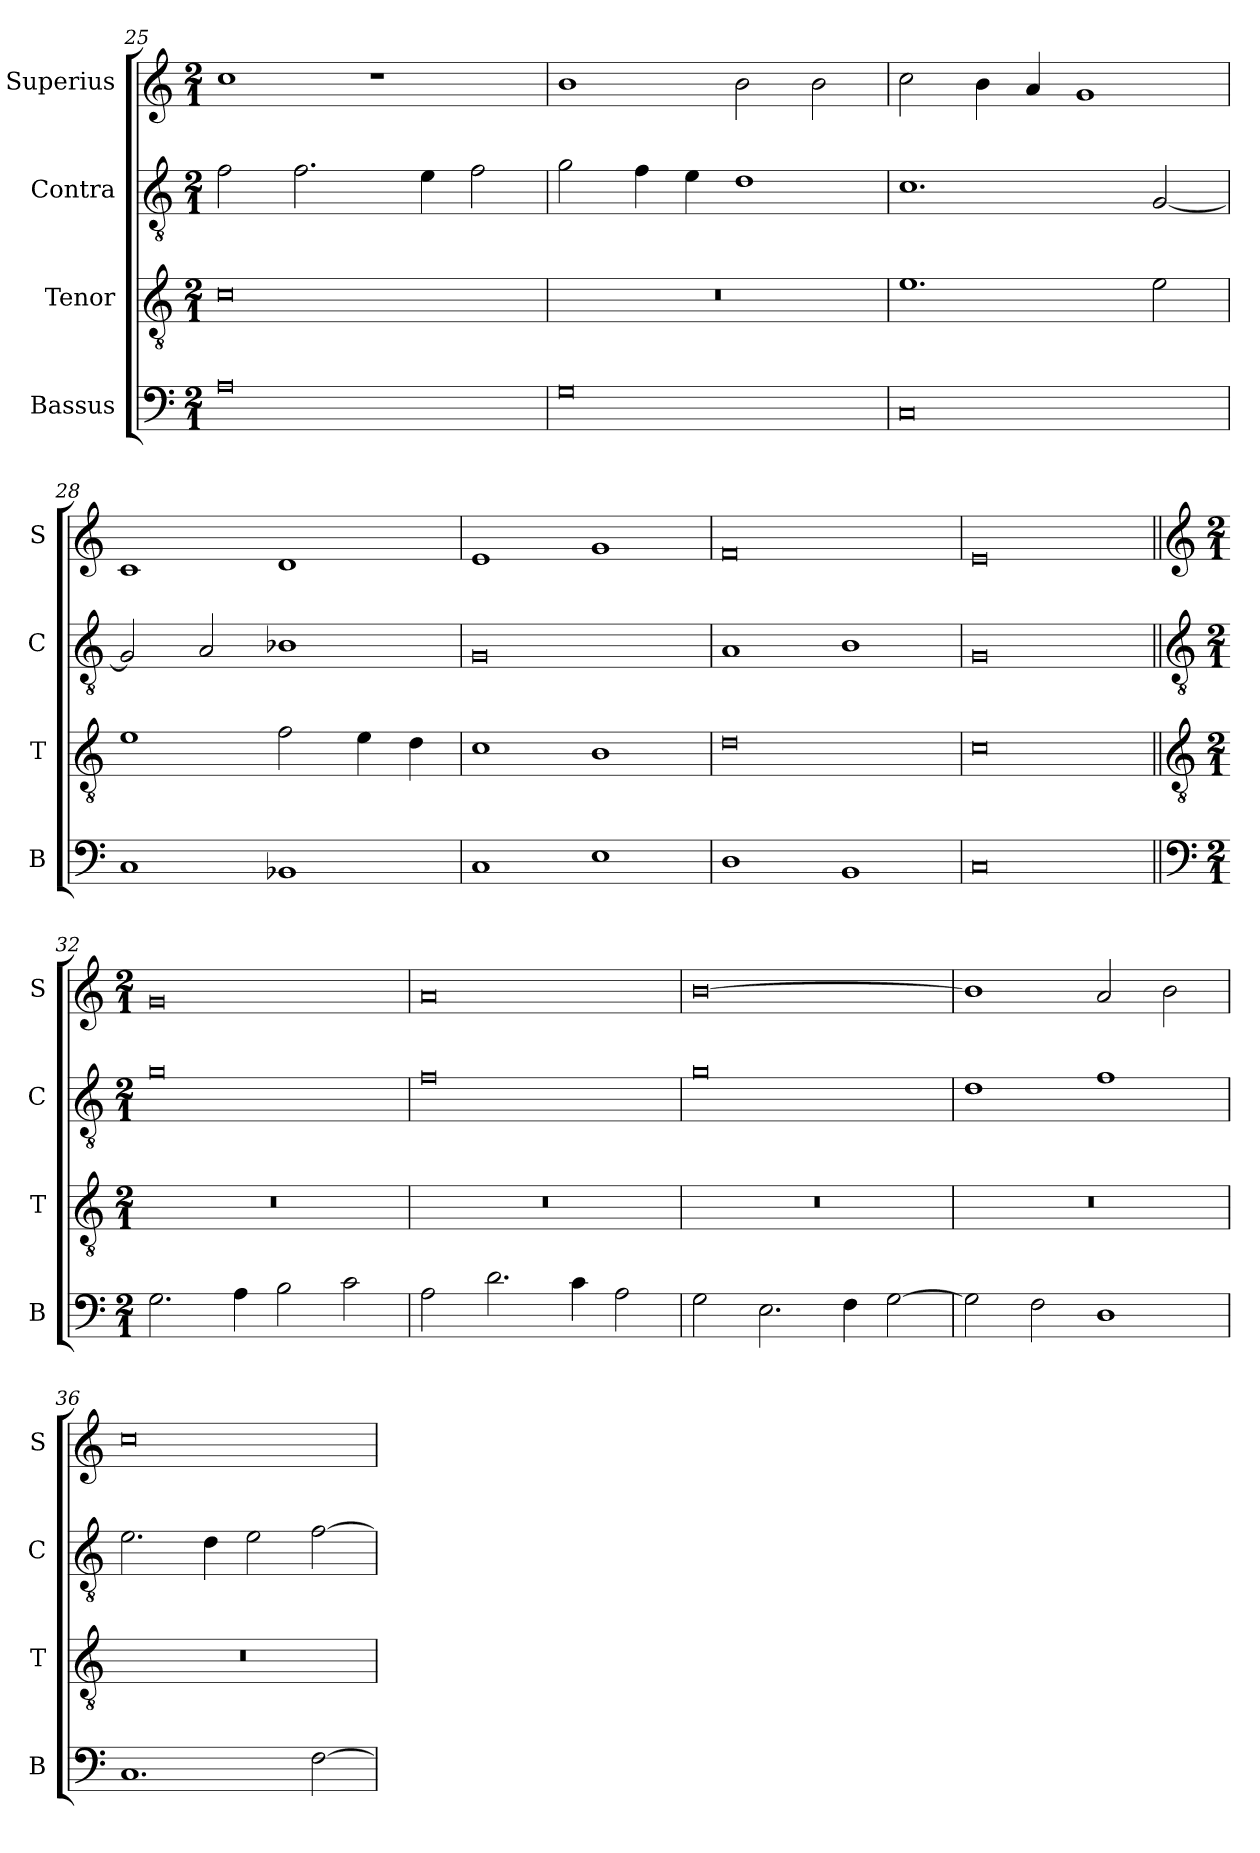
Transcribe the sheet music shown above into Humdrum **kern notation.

**kern	**kern	**kern	**kern
*part4	*part3	*part2	*part1
*staff4	*staff3	*staff2	*staff1
*I"Bassus	*I"Tenor	*I"Contra	*I"Superius
*I'B	*I'T	*I'C	*I'S
*clefF4	*clefGv2	*clefGv2	*clefG2
*k[]	*k[]	*k[]	*k[]
*M2/1	*M2/1	*M2/1	*M2/1
=25	=25	=25	=25
0A	0c	2f\	1cc
.	.	2.f\	.
.	.	.	1r
.	.	4e\	.
.	.	2f\	.
=26	=26	=26	=26
0G	0r	2g\	1b
.	.	4f\	.
.	.	4e\	.
.	.	1d	2b\
.	.	.	2b\
=27	=27	=27	=27
0C	1.e	1.c	2cc\
.	.	.	4b\
.	.	.	4a/
.	.	.	1g
.	2e\	[2G/	.
=28	=28	=28	=28
1C	1e	2G/]	1c
.	.	2A/	.
1BB-X	2f\	1B-X	1d
.	4e\	.	.
.	4d\	.	.
=29	=29	=29	=29
1C	1c	0G	1e
1E	1B	.	1g
=30	=30	=30	=30
1D	0d	1A	0f
1BB	.	1B	.
=31	=31	=31	=31
0C	0c	0G	0e
!!LO:LB:g=z
=32||	=32||	=32||	=32||
*clefF4	*clefGv2	*clefGv2	*clefG2
*k[]	*k[]	*k[]	*k[]
*M2/1	*M2/1	*M2/1	*M2/1
2.G\	0r	0g	0g
4A\	.	.	.
2B\	.	.	.
2c\	.	.	.
=33	=33	=33	=33
2A\	0r	0f	0a
2.d\	.	.	.
4c\	.	.	.
2A\	.	.	.
=34	=34	=34	=34
2G\	0r	0g	[0b
2.E\	.	.	.
4F\	.	.	.
[2G\	.	.	.
=35	=35	=35	=35
2G\]	0r	1d	1b]
2F\	.	.	.
1D	.	1f	2a/
.	.	.	2b\
=36	=36	=36	=36
1.C	0r	2.e\	0cc
.	.	4d\	.
.	.	2e\	.
[2F\	.	[2f\	.
=	=	=	=
*-	*-	*-	*-
